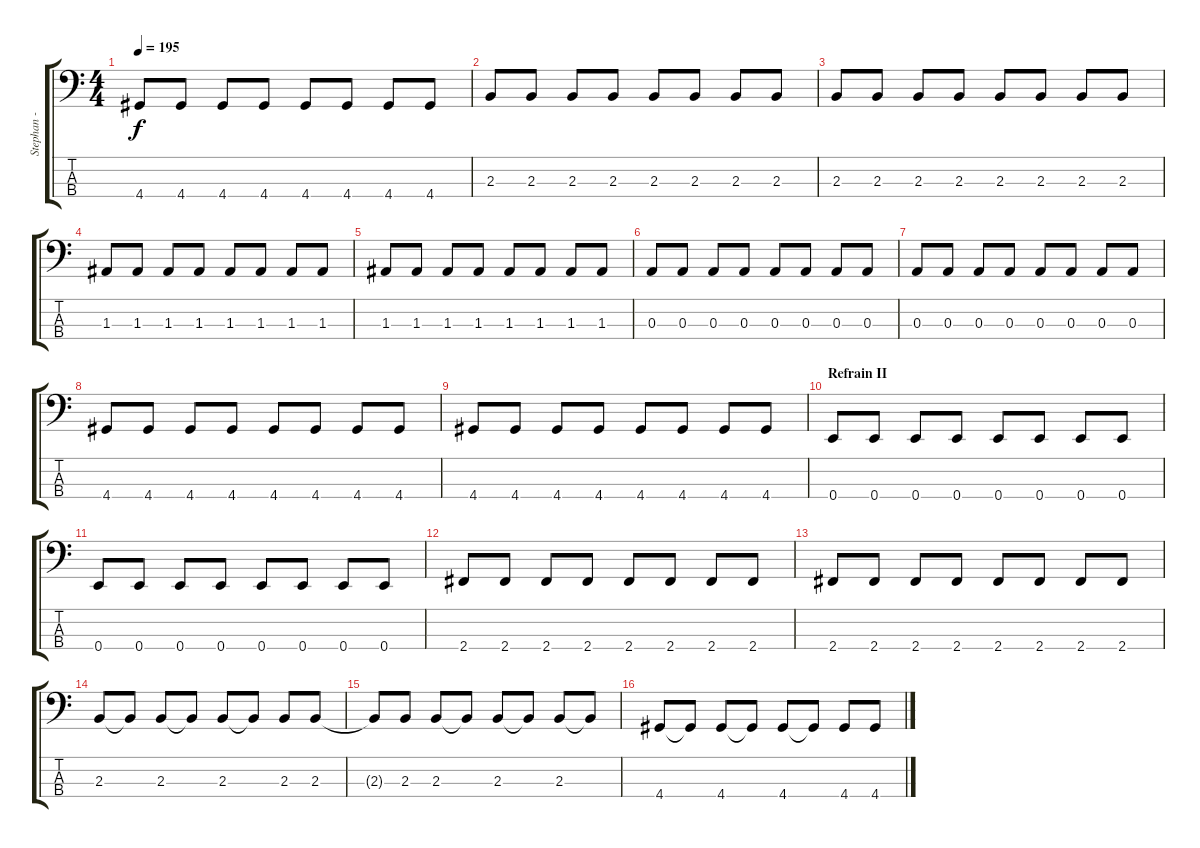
\track ("Stephan - Bass" "Stephan - ") {instrument slapbass2}
\staff {score tabs}
\tuning (G2 D2 A1 E1) {hide}
\ts (4 4)
\tempo 195
\clef f4
\ks c
4.4.8{dy f} 4.4.8 4.4.8 4.4.8 4.4.8 4.4.8 4.4.8 4.4.8 |
2.3.8 2.3.8 2.3.8 2.3.8 2.3.8 2.3.8 2.3.8 2.3.8 |
2.3.8 2.3.8 2.3.8 2.3.8 2.3.8 2.3.8 2.3.8 2.3.8 |
1.3.8 1.3.8 1.3.8 1.3.8 1.3.8 1.3.8 1.3.8 1.3.8 |
1.3.8 1.3.8 1.3.8 1.3.8 1.3.8 1.3.8 1.3.8 1.3.8 |
0.3.8 0.3.8 0.3.8 0.3.8 0.3.8 0.3.8 0.3.8 0.3.8 |
0.3.8 0.3.8 0.3.8 0.3.8 0.3.8 0.3.8 0.3.8 0.3.8 |
4.4.8 4.4.8 4.4.8 4.4.8 4.4.8 4.4.8 4.4.8 4.4.8 |
4.4.8 4.4.8 4.4.8 4.4.8 4.4.8 4.4.8 4.4.8 4.4.8 |
\section ("" "Refrain II")
0.4.8 0.4.8 0.4.8 0.4.8 0.4.8 0.4.8 0.4.8 0.4.8 |
0.4.8 0.4.8 0.4.8 0.4.8 0.4.8 0.4.8 0.4.8 0.4.8 |
2.4.8 2.4.8 2.4.8 2.4.8 2.4.8 2.4.8 2.4.8 2.4.8 |
2.4.8 2.4.8 2.4.8 2.4.8 2.4.8 2.4.8 2.4.8 2.4.8 |
2.3.8 2.3{t}.8 2.3.8 2.3{t}.8 2.3.8 2.3{t}.8 2.3.8 2.3.8 |
2.3{t}.8 2.3.8 2.3.8 2.3{t}.8 2.3.8 2.3{t}.8 2.3.8 2.3{t}.8 |
4.4.8 4.4{t}.8 4.4.8 4.4{t}.8 4.4.8 4.4{t}.8 4.4.8 4.4.8
